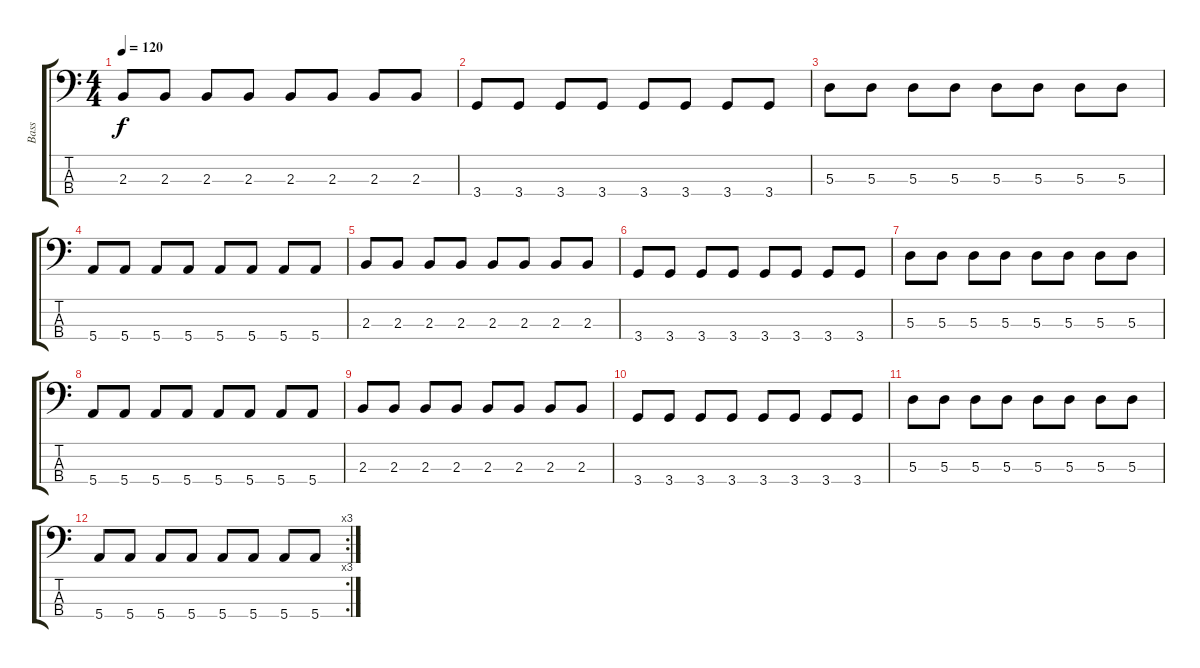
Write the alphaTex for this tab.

\track ("Bass" "Bass") {instrument electricbassfinger}
\staff {score tabs}
\tuning (G2 D2 A1 E1) {hide}
\ts (4 4)
\tempo 120
\clef f4
\ks c
2.3.8{dy f} 2.3.8 2.3.8 2.3.8 2.3.8 2.3.8 2.3.8 2.3.8 |
3.4.8 3.4.8 3.4.8 3.4.8 3.4.8 3.4.8 3.4.8 3.4.8 |
5.3.8 5.3.8 5.3.8 5.3.8 5.3.8 5.3.8 5.3.8 5.3.8 |
5.4.8 5.4.8 5.4.8 5.4.8 5.4.8 5.4.8 5.4.8 5.4.8 |
2.3.8 2.3.8 2.3.8 2.3.8 2.3.8 2.3.8 2.3.8 2.3.8 |
3.4.8 3.4.8 3.4.8 3.4.8 3.4.8 3.4.8 3.4.8 3.4.8 |
5.3.8 5.3.8 5.3.8 5.3.8 5.3.8 5.3.8 5.3.8 5.3.8 |
5.4.8 5.4.8 5.4.8 5.4.8 5.4.8 5.4.8 5.4.8 5.4.8 |
2.3.8 2.3.8 2.3.8 2.3.8 2.3.8 2.3.8 2.3.8 2.3.8 |
3.4.8 3.4.8 3.4.8 3.4.8 3.4.8 3.4.8 3.4.8 3.4.8 |
5.3.8 5.3.8 5.3.8 5.3.8 5.3.8 5.3.8 5.3.8 5.3.8 |
\rc 3
5.4.8 5.4.8 5.4.8 5.4.8 5.4.8 5.4.8 5.4.8 5.4.8
